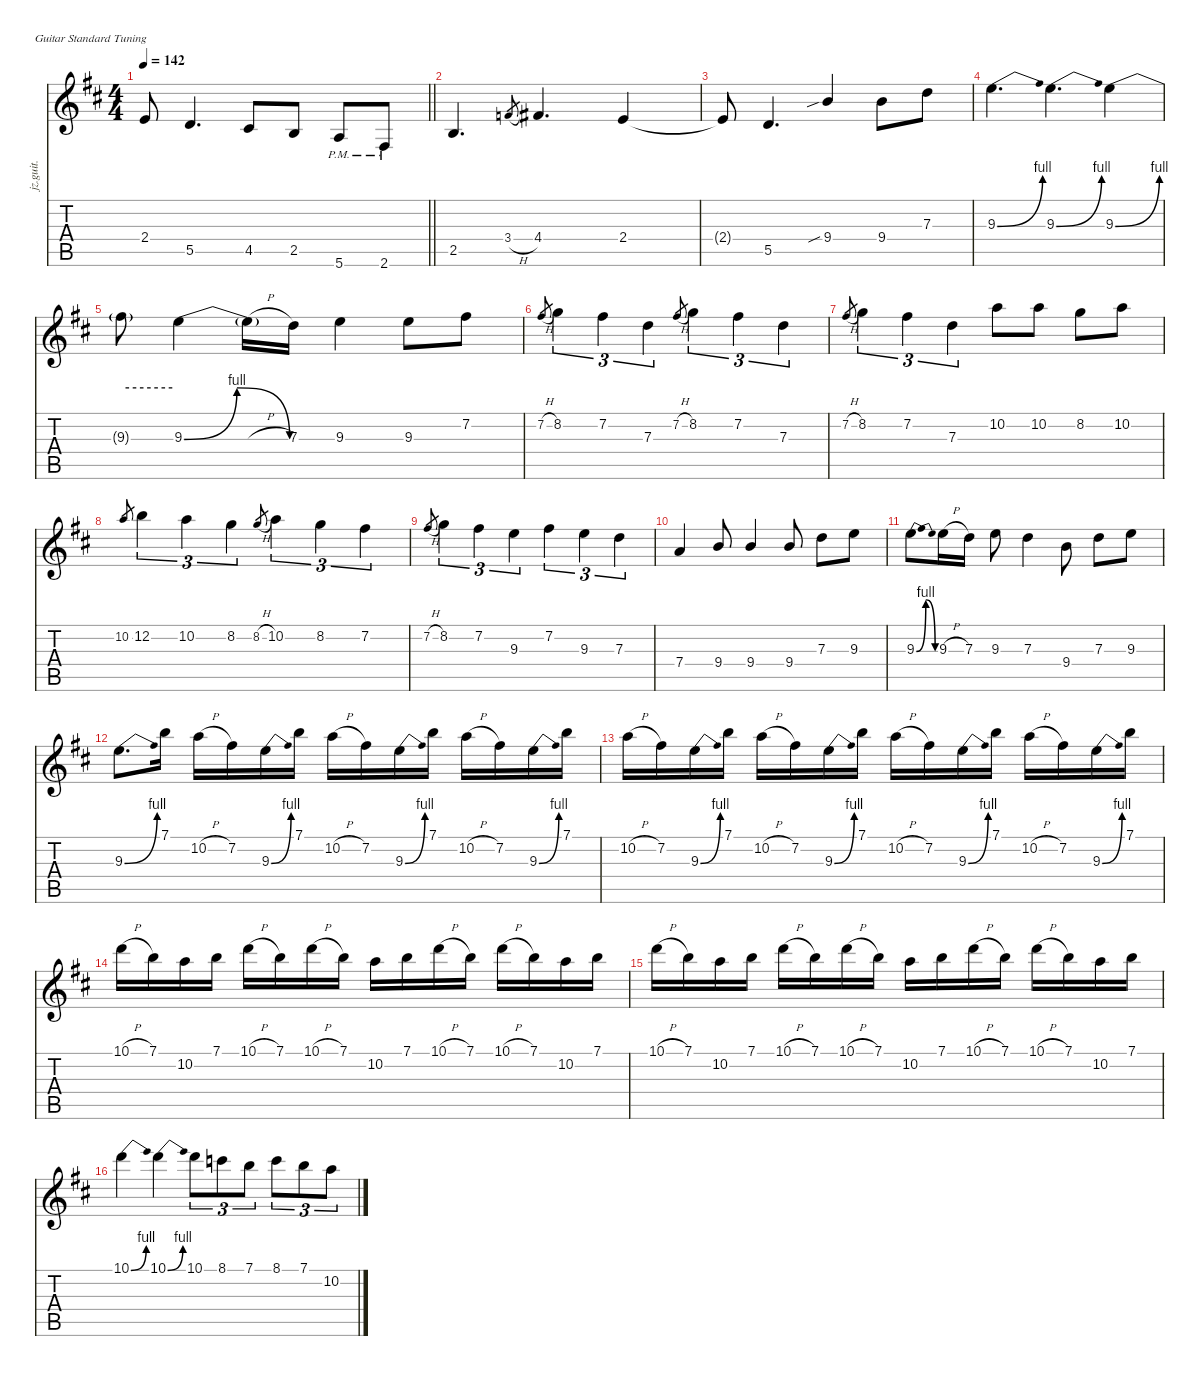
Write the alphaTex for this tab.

\defaultSystemsLayout 4
\hideDynamics
\bracketExtendMode nobrackets
\otherSystemsTrackNameOrientation horizontal
\track ("Kirk - Clean Rythme" "jz.guit.") {instrument distortionguitar}
\staff {score tabs}
\tuning (E4 B3 G3 D3 A2 E2)
\ts (4 4)
\tempo 142
\clef g2
\barLineRight lightlight
\ks bminor
2.4{t acc forcenatural}.8{dy f beam Up} 5.5{acc forcenatural}.4{d beam Up} 4.5{acc #}.8{beam Up} 2.5{acc forcenatural}.8{beam Up} 5.6{pm acc forcenatural}.8{beam Up} 2.6{pm acc #}.8{beam Up} |
2.5{acc forcenatural}.4{d beam Up} 3.4{h acc forcenatural}.8{gr dy mf beam Up} 4.4{acc #}.4{d dy f beam Up} 2.4{acc forcenatural}.4{beam Up} |
2.4{t acc forcenatural}.8{beam Up} 5.5{acc forcenatural}.4{d beam Up} 9.4{sib acc forcenatural}.4{beam Up} 9.4{acc forcenatural}.8{beam Down} 7.3{acc forcenatural}.8{beam Down} |
9.3{be (bend 0 0 30 4) acc forcenatural}.4{d beam Down} 9.3{be (bend 0 0 30 4) acc forcenatural}.4{d beam Down} 9.3{be (bend 0 0 60 4) acc forcenatural}.4{beam Down} |
9.3{be (hold 0 4 60 4) t}.8{beam Down} 9.3{be (bendrelease 0 0 30 4 30 4 60 0) acc forcenatural}.4{beam Down} 9.3{h t acc forcenatural}.16{beam Down} 7.3{acc forcenatural}.16{beam Down} 9.3{acc forcenatural}.4{dy ff beam Down} 9.3{acc forcenatural}.8{dy f beam Down} 7.2{acc #}.8{beam Down} |
7.2{h acc #}.8{gr dy mf beam Up} 8.2{acc forcenatural}.4{tu (3 2) dy f beam Down} 7.2{acc #}.4{tu (3 2) beam Down} 7.3{acc forcenatural}.4{tu (3 2) beam Down} 7.2{h acc #}.8{gr dy mf beam Up} 8.2{acc forcenatural}.4{tu (3 2) dy f beam Down} 7.2{acc #}.4{tu (3 2) beam Down} 7.3{acc forcenatural}.4{tu (3 2) beam Down} |
7.2{h acc #}.8{gr dy mf beam Up} 8.2{acc forcenatural}.4{tu (3 2) dy f beam Down} 7.2{acc #}.4{tu (3 2) beam Down} 7.3{acc forcenatural}.4{tu (3 2) beam Down} 10.2{acc forcenatural}.8{beam Down} 10.2{acc forcenatural}.8{beam Down} 8.2{acc forcenatural}.8{beam Down} 10.2{acc forcenatural}.8{beam Down} |
10.2{acc forcenatural}.8{gr dy mf beam Up} 12.2{acc forcenatural}.4{tu (3 2) dy f beam Down} 10.2{acc forcenatural}.4{tu (3 2) beam Down} 8.2{acc forcenatural}.4{tu (3 2) beam Down} 8.2{h acc forcenatural}.8{gr dy mf beam Up} 10.2{acc forcenatural}.4{tu (3 2) dy f beam Down} 8.2{acc forcenatural}.4{tu (3 2) beam Down} 7.2{acc #}.4{tu (3 2) beam Down} |
7.2{h acc #}.8{gr dy mf beam Up} 8.2{acc forcenatural}.4{tu (3 2) dy f beam Down} 7.2{acc #}.4{tu (3 2) beam Down} 9.3{acc forcenatural}.4{tu (3 2) beam Down} 7.2{acc #}.4{tu (3 2) beam Down} 9.3{acc forcenatural}.4{tu (3 2) beam Down} 7.3{acc forcenatural}.4{tu (3 2) beam Down} |
7.4{acc forcenatural}.4{beam Up} 9.4{acc forcenatural}.8{beam Up} 9.4{acc forcenatural}.4{beam Up} 9.4{acc forcenatural}.8{beam Up} 7.3{acc forcenatural}.8{beam Down} 9.3{acc forcenatural}.8{beam Down} |
9.3{be (bendrelease 0 0 30 4 45 4 60 0) acc forcenatural}.8{beam Down} 9.3{h acc forcenatural}.16{beam Down} 7.3{acc forcenatural}.16{beam Down} 9.3{acc forcenatural}.8{beam Down} 7.3{acc forcenatural}.4{beam Down} 9.4{acc forcenatural}.8{beam Down} 7.3{acc forcenatural}.8{beam Down} 9.3{acc forcenatural}.8{beam Down} |
9.3{be (bend 0 0 30 4) acc forcenatural}.8{d beam Down} 7.1{acc forcenatural}.16{beam Down} 10.2{h acc forcenatural}.16{beam Down} 7.2{acc #}.16{beam Down} 9.3{be (bend 0 0 30 4) acc forcenatural}.16{beam Down} 7.1{acc forcenatural}.16{beam Down} 10.2{h acc forcenatural}.16{beam Down} 7.2{acc #}.16{beam Down} 9.3{be (bend 0 0 30 4) acc forcenatural}.16{beam Down} 7.1{acc forcenatural}.16{beam Down} 10.2{h acc forcenatural}.16{beam Down} 7.2{acc #}.16{beam Down} 9.3{be (bend 0 0 30 4) acc forcenatural}.16{beam Down} 7.1{acc forcenatural}.16{beam Down} |
10.2{h acc forcenatural}.16{beam Down} 7.2{acc #}.16{beam Down} 9.3{be (bend 0 0 30 4) acc forcenatural}.16{beam Down} 7.1{acc forcenatural}.16{beam Down} 10.2{h acc forcenatural}.16{beam Down} 7.2{acc #}.16{beam Down} 9.3{be (bend 0 0 30 4) acc forcenatural}.16{beam Down} 7.1{acc forcenatural}.16{beam Down} 10.2{h acc forcenatural}.16{beam Down} 7.2{acc #}.16{beam Down} 9.3{be (bend 0 0 30 4) acc forcenatural}.16{beam Down} 7.1{acc forcenatural}.16{beam Down} 10.2{h acc forcenatural}.16{beam Down} 7.2{acc #}.16{beam Down} 9.3{be (bend 0 0 30 4) acc forcenatural}.16{beam Down} 7.1{acc forcenatural}.16{beam Down} |
10.1{h acc forcenatural}.16{beam Down} 7.1{acc forcenatural}.16{beam Down} 10.2{acc forcenatural}.16{beam Down} 7.1{acc forcenatural}.16{beam Down} 10.1{h acc forcenatural}.16{beam Down} 7.1{acc forcenatural}.16{beam Down} 10.1{h acc forcenatural}.16{beam Down} 7.1{acc forcenatural}.16{beam Down} 10.2{acc forcenatural}.16{beam Down} 7.1{acc forcenatural}.16{beam Down} 10.1{h acc forcenatural}.16{beam Down} 7.1{acc forcenatural}.16{beam Down} 10.1{h acc forcenatural}.16{beam Down} 7.1{acc forcenatural}.16{beam Down} 10.2{acc forcenatural}.16{beam Down} 7.1{acc forcenatural}.16{beam Down} |
10.1{h acc forcenatural}.16{beam Down} 7.1{acc forcenatural}.16{beam Down} 10.2{acc forcenatural}.16{beam Down} 7.1{acc forcenatural}.16{beam Down} 10.1{h acc forcenatural}.16{beam Down} 7.1{acc forcenatural}.16{beam Down} 10.1{h acc forcenatural}.16{beam Down} 7.1{acc forcenatural}.16{beam Down} 10.2{acc forcenatural}.16{beam Down} 7.1{acc forcenatural}.16{beam Down} 10.1{h acc forcenatural}.16{beam Down} 7.1{acc forcenatural}.16{beam Down} 10.1{h acc forcenatural}.16{beam Down} 7.1{acc forcenatural}.16{beam Down} 10.2{acc forcenatural}.16{beam Down} 7.1{acc forcenatural}.16{beam Down} |
10.1{be (bend 0 0 30 4) acc forcenatural}.4{beam Down} 10.1{be (bend 0 0 37.9999992 4) acc forcenatural}.4{beam Down} 10.1{acc forcenatural}.8{tu (3 2) beam Down} 8.1{acc forcenatural}.8{tu (3 2) beam Down} 7.1{acc forcenatural}.8{tu (3 2) beam Down} 8.1{acc forcenatural}.8{tu (3 2) beam Down} 7.1{acc forcenatural}.8{tu (3 2) beam Down} 10.2{acc forcenatural}.8{tu (3 2) beam Down}
